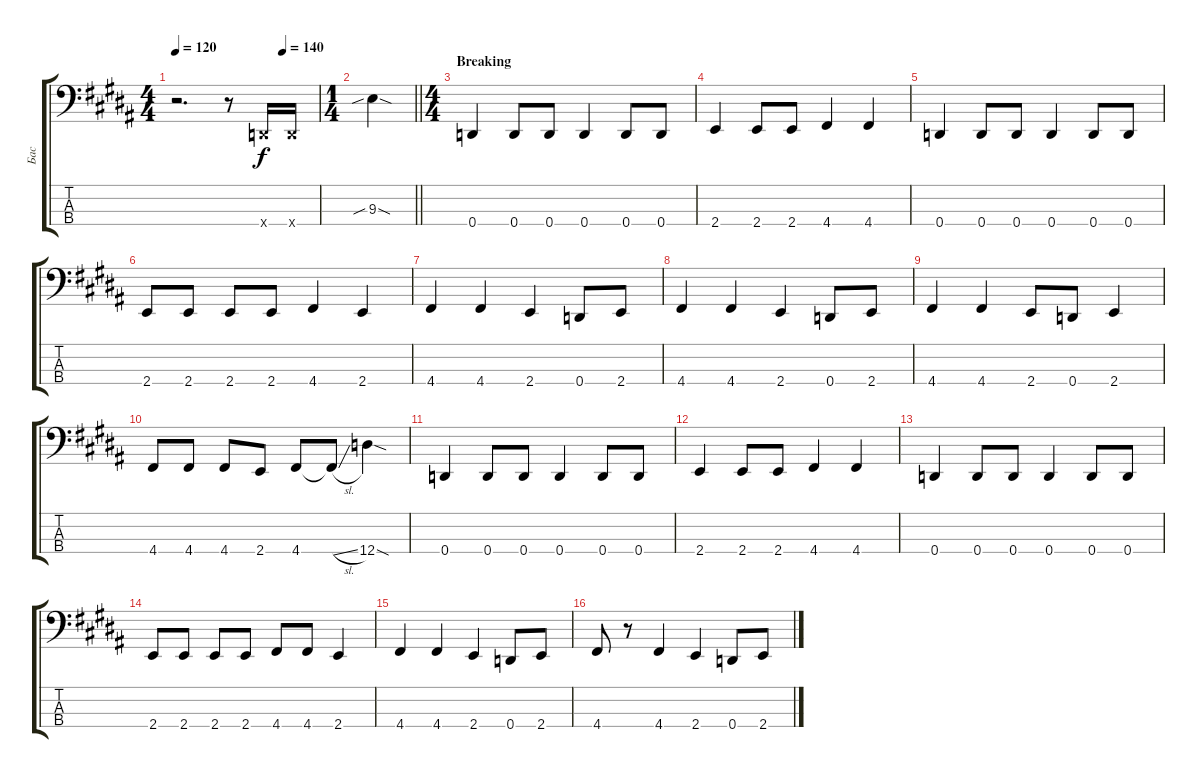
\track ("Бас" "Бас") {instrument electricbassfinger}
\staff {score tabs}
\tuning (F2 C2 G1 D1) {hide}
\ts (4 4)
\tempo 120
\tempo (140 0.75)
\clef f4
\ks g#minor
r.2{d dy f} r.8 0.4{x}.16 0.4{x}.16 |
\ts (1 4)
\barLineRight lightlight
9.3{sib sod}.4 |
\ts (4 4)
\section ("" "Breaking")
0.4.4 0.4.8 0.4.8 0.4.4 0.4.8 0.4.8 |
2.4.4 2.4.8 2.4.8 4.4.4 4.4.4 |
0.4.4 0.4.8 0.4.8 0.4.4 0.4.8 0.4.8 |
2.4.8 2.4.8 2.4.8 2.4.8 4.4.4 2.4.4 |
4.4.4 4.4.4 2.4.4 0.4.8 2.4.8 |
4.4.4 4.4.4 2.4.4 0.4.8 2.4.8 |
4.4.4 4.4.4 2.4.8 0.4.8 2.4.4 |
4.4.8 4.4.8 4.4.8 2.4.8 4.4.8 4.4{sl t}.8 12.4{sod}.4 |
0.4.4 0.4.8 0.4.8 0.4.4 0.4.8 0.4.8 |
2.4.4 2.4.8 2.4.8 4.4.4 4.4.4 |
0.4.4 0.4.8 0.4.8 0.4.4 0.4.8 0.4.8 |
2.4.8 2.4.8 2.4.8 2.4.8 4.4.8 4.4.8 2.4.4 |
4.4.4 4.4.4 2.4.4 0.4.8 2.4.8 |
4.4.8 r.8 4.4.4 2.4.4 0.4.8 2.4.8
